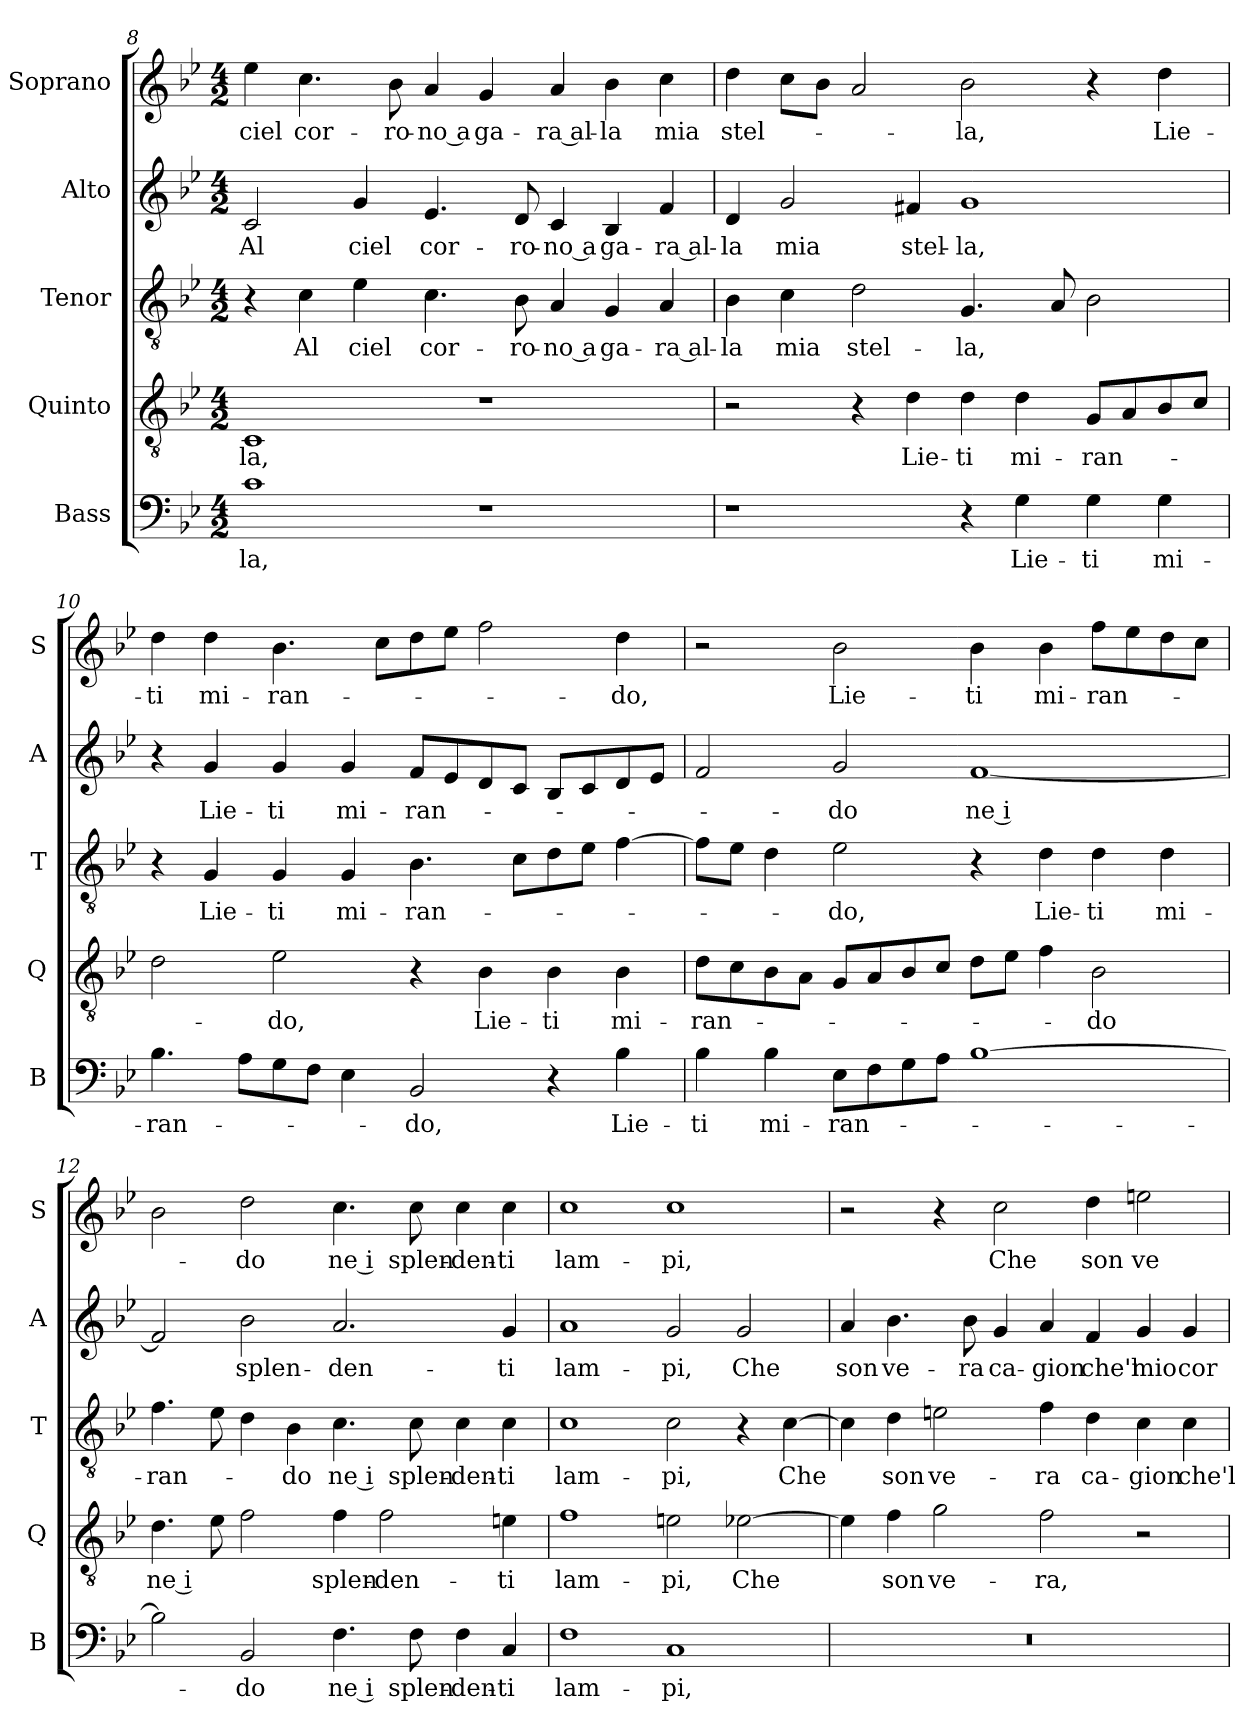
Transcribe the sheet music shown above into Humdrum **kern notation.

**kern	**text	**kern	**text	**kern	**text	**kern	**text	**kern	**text
*part5	*part5	*part4	*part4	*part3	*part3	*part2	*part2	*part1	*part1
*staff5	*staff5	*staff4	*staff4	*staff3	*staff3	*staff2	*staff2	*staff1	*staff1
*I"Bass	*	*I"Quinto	*	*I"Tenor	*	*I"Alto	*	*I"Soprano	*
*I'B	*	*I'Q	*	*I'T	*	*I'A	*	*I'S	*
!!LO:PB:g=z
*clefF4	*	*clefGv2	*	*clefGv2	*	*clefG2	*	*clefG2	*
*k[b-e-]	*	*k[b-e-]	*	*k[b-e-]	*	*k[b-e-]	*	*k[b-e-]	*
*B-:	*	*B-:	*	*B-:	*	*B-:	*	*B-:	*
*M4/2	*	*M4/2	*	*M4/2	*	*M4/2	*	*M4/2	*
=8	=8	=8	=8	=8	=8	=8	=8	=8	=8
!	!LO:LY:b	!	!LO:LY:b	!	!	!	!LO:LY:b	!	!LO:LY:b
1c	-la,	1C	-la,	4r	.	2c/	Al	4ee-\	ciel
!	!	!	!	!	!LO:LY:b	!	!	!	!LO:LY:b
.	.	.	.	4c\	Al	.	.	4.cc\	cor-
!	!	!	!	!	!LO:LY:b	!	!LO:LY:b	!	!
.	.	.	.	4e-\	ciel	4g/	ciel	.	.
!	!	!	!	!	!	!	!	!	!LO:LY:b
.	.	.	.	.	.	.	.	8b-\	-ro-
!	!	!	!	!	!LO:LY:b	!	!LO:LY:b	!	!LO:LY:b
.	.	.	.	4.c\	cor-	4.e-/	cor-	4a/	-no a
!	!	!	!	!	!	!	!	!	!LO:LY:b
1r	.	1r	.	.	.	.	.	4g/	ga-
!	!	!	!	!	!LO:LY:b	!	!LO:LY:b	!	!
.	.	.	.	8B-\	-ro-	8d/	-ro-	.	.
!	!	!	!	!	!LO:LY:b	!	!LO:LY:b	!	!LO:LY:b
.	.	.	.	4A/	-no a	4c/	-no a	4a/	-ra al-
!	!	!	!	!	!LO:LY:b	!	!LO:LY:b	!	!LO:LY:b
.	.	.	.	4G/	ga-	4B-/	ga-	4b-\	-la
!	!	!	!	!	!LO:LY:b	!	!LO:LY:b	!	!LO:LY:b
.	.	.	.	4A/	-ra al-	4f/	-ra al-	4cc\	mia
=9	=9	=9	=9	=9	=9	=9	=9	=9	=9
!	!	!	!	!	!LO:LY:b	!	!LO:LY:b	!	!LO:LY:b
1r	.	2r	.	4B-\	-la	4d/	-la	4dd\	stel-
!	!	!	!	!	!LO:LY:b	!	!LO:LY:b	!	!
.	.	.	.	4c\	mia	2g/	mia	8cc\L	.
.	.	.	.	.	.	.	.	8b-\J	.
!	!	!	!	!	!LO:LY:b	!	!	!	!
.	.	4r	.	2d\	stel-	.	.	2a/	.
!	!	!	!LO:LY:b	!	!	!	!LO:LY:b	!	!
.	.	4d\	Lie-	.	.	4f#X/	stel-	.	.
!	!	!	!LO:LY:b	!	!LO:LY:b	!	!LO:LY:b	!	!LO:LY:b
4r	.	4d\	-ti	4.G/	-la,	1g	-la,	2b-\	-la,
!	!LO:LY:b	!	!LO:LY:b	!	!	!	!	!	!
4G\	Lie-	4d\	mi-	.	.	.	.	.	.
.	.	.	.	8A/	.	.	.	.	.
!	!LO:LY:b	!	!LO:LY:b	!	!	!	!	!	!
4G\	-ti	8G/L	-ran-	2B-\	.	.	.	4r	.
.	.	8A/	.	.	.	.	.	.	.
!	!LO:LY:b	!	!	!	!	!	!	!	!LO:LY:b
4G\	mi-	8B-/	.	.	.	.	.	4dd\	Lie-
.	.	8c/J	.	.	.	.	.	.	.
=10	=10	=10	=10	=10	=10	=10	=10	=10	=10
!	!LO:LY:b	!	!	!	!	!	!	!	!LO:LY:b
4.B-\	-ran-	2d\	.	4r	.	4r	.	4dd\	-ti
!	!	!	!	!	!LO:LY:b	!	!LO:LY:b	!	!LO:LY:b
.	.	.	.	4G/	Lie-	4g/	Lie-	4dd\	mi-
8A\L	.	.	.	.	.	.	.	.	.
!	!	!	!LO:LY:b	!	!LO:LY:b	!	!LO:LY:b	!	!LO:LY:b
8G\	.	2e-\	-do,	4G/	-ti	4g/	-ti	4.b-\	-ran-
8F\J	.	.	.	.	.	.	.	.	.
!	!	!	!	!	!LO:LY:b	!	!LO:LY:b	!	!
4E-\	.	.	.	4G/	mi-	4g/	mi-	.	.
.	.	.	.	.	.	.	.	8cc\L	.
!	!LO:LY:b	!	!	!	!LO:LY:b	!	!LO:LY:b	!	!
2BB-/	-do,	4r	.	4.B-\	-ran-	8f/L	-ran-	8dd\	.
.	.	.	.	.	.	8e-/	.	8ee-\J	.
!	!	!	!LO:LY:b	!	!	!	!	!	!
.	.	4B-\	Lie-	.	.	8d/	.	2ff\	.
.	.	.	.	8c\L	.	8c/J	.	.	.
!	!	!	!LO:LY:b	!	!	!	!	!	!
4r	.	4B-\	-ti	8d\	.	8B-/L	.	.	.
.	.	.	.	8e-\J	.	8c/	.	.	.
!	!LO:LY:b	!	!LO:LY:b	!	!	!	!	!	!LO:LY:b
4B-\	Lie-	4B-\	mi-	[4f\	.	8d/	.	4dd\	-do,
.	.	.	.	.	.	8e-/J	.	.	.
!!LO:LB:g=z
=11	=11	=11	=11	=11	=11	=11	=11	=11	=11
!	!LO:LY:b	!	!LO:LY:b	!	!	!	!	!	!
4B-\	-ti	8d\L	-ran-	8f\L]	.	2f/	.	2r	.
.	.	8c\	.	8e-\J	.	.	.	.	.
!	!LO:LY:b	!	!	!	!	!	!	!	!
4B-\	mi-	8B-\	.	4d\	.	.	.	.	.
.	.	8A\J	.	.	.	.	.	.	.
!	!LO:LY:b	!	!	!	!LO:LY:b	!	!LO:LY:b	!	!LO:LY:b
8E-\L	-ran-	8G/L	.	2e-\	-do,	2g/	-do	2b-\	Lie-
8F\	.	8A/	.	.	.	.	.	.	.
8G\	.	8B-/	.	.	.	.	.	.	.
8A\J	.	8c/J	.	.	.	.	.	.	.
!	!	!	!	!	!	!	!LO:LY:b	!	!LO:LY:b
[1B-	.	8d\L	.	4r	.	[1f	ne i	4b-\	-ti
.	.	8e-\J	.	.	.	.	.	.	.
!	!	!	!	!	!LO:LY:b	!	!	!	!LO:LY:b
.	.	4f\	.	4d\	Lie-	.	.	4b-\	mi-
!	!	!	!LO:LY:b	!	!LO:LY:b	!	!	!	!LO:LY:b
.	.	2B-\	-do	4d\	-ti	.	.	8ff\L	-ran-
.	.	.	.	.	.	.	.	8ee-\	.
!	!	!	!	!	!LO:LY:b	!	!	!	!
.	.	.	.	4d\	mi-	.	.	8dd\	.
.	.	.	.	.	.	.	.	8cc\J	.
=12	=12	=12	=12	=12	=12	=12	=12	=12	=12
!	!	!	!LO:LY:b	!	!LO:LY:b	!	!	!	!
2B-\]	.	4.d\	ne i	4.f\	-ran-	2f/]	.	2b-\	.
.	.	8e-\	.	8e-\	.	.	.	.	.
!	!LO:LY:b	!	!	!	!	!	!LO:LY:b	!	!LO:LY:b
2BB-/	-do	2f\	.	4d\	.	2b-\	splen-	2dd\	-do
!	!	!	!	!	!LO:LY:b	!	!	!	!
.	.	.	.	4B-\	-do	.	.	.	.
!	!LO:LY:b	!	!LO:LY:b	!	!LO:LY:b	!	!LO:LY:b	!	!LO:LY:b
4.F\	ne i	4f\	splen-	4.c\	ne i	2.a/	-den-	4.cc\	ne i
!	!	!	!LO:LY:b	!	!	!	!	!	!
.	.	2f\	-den-	.	.	.	.	.	.
!	!LO:LY:b	!	!	!	!LO:LY:b	!	!	!	!LO:LY:b
8F\	splen-	.	.	8c\	splen-	.	.	8cc\	splen-
!	!LO:LY:b	!	!	!	!LO:LY:b	!	!	!	!LO:LY:b
4F\	-den-	.	.	4c\	-den-	.	.	4cc\	-den-
!	!LO:LY:b	!	!LO:LY:b	!	!LO:LY:b	!	!LO:LY:b	!	!LO:LY:b
4C/	-ti	4en\	-ti	4c\	-ti	4g/	-ti	4cc\	-ti
=13	=13	=13	=13	=13	=13	=13	=13	=13	=13
!	!LO:LY:b	!	!LO:LY:b	!	!LO:LY:b	!	!LO:LY:b	!	!LO:LY:b
1F	lam-	1f	lam-	1c	lam-	1a	lam-	1cc	lam-
!	!LO:LY:b	!	!LO:LY:b	!	!LO:LY:b	!	!LO:LY:b	!	!LO:LY:b
1C	-pi,	2en\	-pi,	2c\	-pi,	2g/	-pi,	1cc	-pi,
!	!	!	!LO:LY:b	!	!	!	!LO:LY:b	!	!
.	.	[2e-X\	Che	4r	.	2g/	Che	.	.
!	!	!	!	!	!LO:LY:b	!	!	!	!
.	.	.	.	[4c\	Che	.	.	.	.
!!LO:LB:g=z
=14	=14	=14	=14	=14	=14	=14	=14	=14	=14
!	!	!	!	!	!	!	!LO:LY:b	!	!
0r	.	4e-\]	.	4c\]	.	4a/	son	2r	.
!	!	!	!LO:LY:b	!	!LO:LY:b	!	!LO:LY:b	!	!
.	.	4f\	son	4d\	son	4.b-\	ve-	.	.
!	!	!	!LO:LY:b	!	!LO:LY:b	!	!	!	!
.	.	2g\	ve-	2en\	ve-	.	.	4r	.
!	!	!	!	!	!	!	!LO:LY:b	!	!
.	.	.	.	.	.	8b-\	-ra	.	.
!	!	!	!	!	!	!	!LO:LY:b	!	!LO:LY:b
.	.	.	.	.	.	4g/	ca-	2cc\	Che
!	!	!	!LO:LY:b	!	!LO:LY:b	!	!LO:LY:b	!	!
.	.	2f\	-ra,	4f\	-ra	4a/	-gion	.	.
!	!	!	!	!	!LO:LY:b	!	!LO:LY:b	!	!LO:LY:b
.	.	.	.	4d\	ca-	4f/	che'l	4dd\	son
!	!	!	!	!	!LO:LY:b	!	!LO:LY:b	!	!LO:LY:b
.	.	2r	.	4c\	-gion	4g/	mio	2een\	ve-
!	!	!	!	!	!LO:LY:b	!	!LO:LY:b	!	!
.	.	.	.	4c\	che'l	4g/	cor	.	.
=	=	=	=	=	=	=	=	=	=
*-	*-	*-	*-	*-	*-	*-	*-	*-	*-
